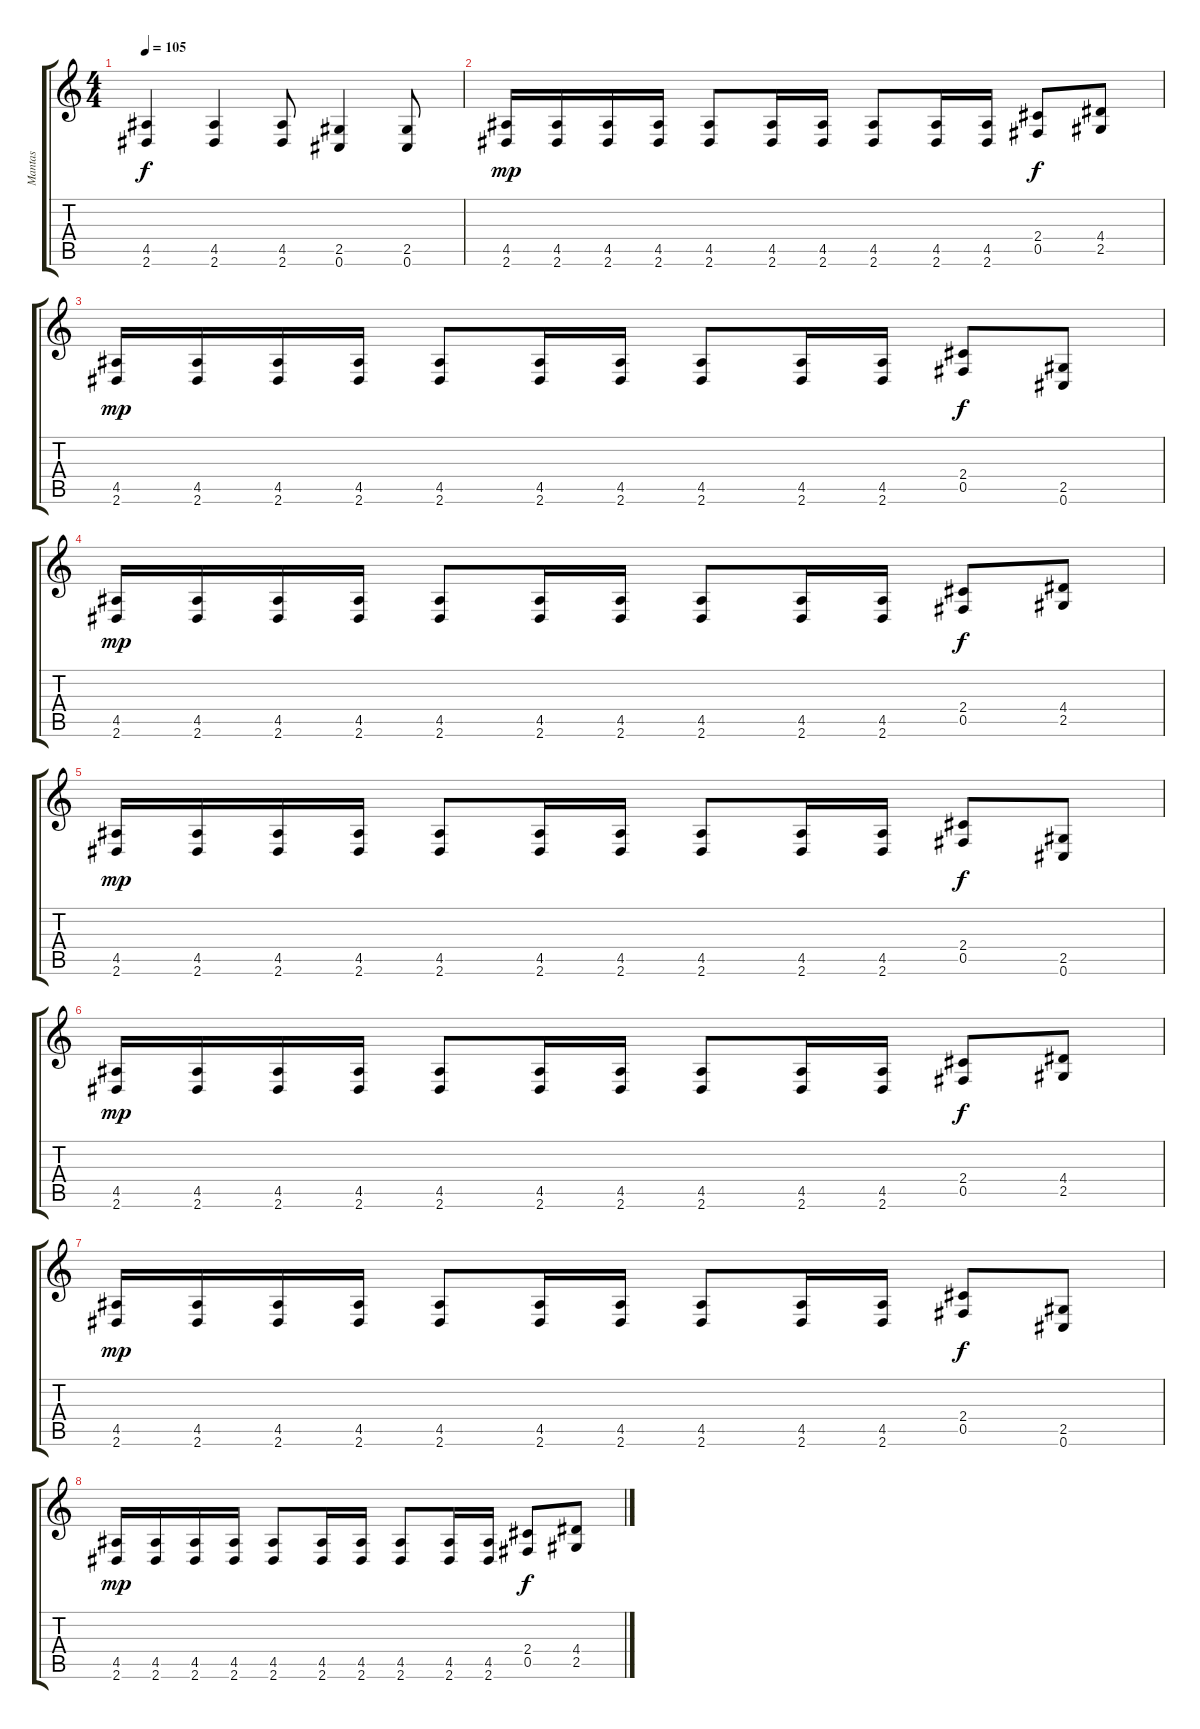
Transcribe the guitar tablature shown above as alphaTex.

\track ("Mantas" "Mantas") {instrument overdrivenguitar}
\staff {score tabs}
\tuning (Db4 Ab3 E3 B2 Gb2 Db2) {hide}
\ts (4 4)
\tempo 105
\clef g2
\ks c
(4.5 2.6).4{dy f} (4.5 2.6).4 (4.5 2.6).8 (2.5 0.6).4 (2.5 0.6).8 |
(4.5 2.6).16{dy mp} (4.5 2.6).16 (4.5 2.6).16 (4.5 2.6).16 (4.5 2.6).8 (4.5 2.6).16 (4.5 2.6).16 (4.5 2.6).8 (4.5 2.6).16 (4.5 2.6).16 (2.4 0.5).8{dy f} (4.4 2.5).8 |
(4.5 2.6).16{dy mp} (4.5 2.6).16 (4.5 2.6).16 (4.5 2.6).16 (4.5 2.6).8 (4.5 2.6).16 (4.5 2.6).16 (4.5 2.6).8 (4.5 2.6).16 (4.5 2.6).16 (2.4 0.5).8{dy f} (2.5 0.6).8 |
(4.5 2.6).16{dy mp} (4.5 2.6).16 (4.5 2.6).16 (4.5 2.6).16 (4.5 2.6).8 (4.5 2.6).16 (4.5 2.6).16 (4.5 2.6).8 (4.5 2.6).16 (4.5 2.6).16 (2.4 0.5).8{dy f} (4.4 2.5).8 |
(4.5 2.6).16{dy mp} (4.5 2.6).16 (4.5 2.6).16 (4.5 2.6).16 (4.5 2.6).8 (4.5 2.6).16 (4.5 2.6).16 (4.5 2.6).8 (4.5 2.6).16 (4.5 2.6).16 (2.4 0.5).8{dy f} (2.5 0.6).8 |
(4.5 2.6).16{dy mp} (4.5 2.6).16 (4.5 2.6).16 (4.5 2.6).16 (4.5 2.6).8 (4.5 2.6).16 (4.5 2.6).16 (4.5 2.6).8 (4.5 2.6).16 (4.5 2.6).16 (2.4 0.5).8{dy f} (4.4 2.5).8 |
(4.5 2.6).16{dy mp} (4.5 2.6).16 (4.5 2.6).16 (4.5 2.6).16 (4.5 2.6).8 (4.5 2.6).16 (4.5 2.6).16 (4.5 2.6).8 (4.5 2.6).16 (4.5 2.6).16 (2.4 0.5).8{dy f} (2.5 0.6).8 |
(4.5 2.6).16{dy mp} (4.5 2.6).16 (4.5 2.6).16 (4.5 2.6).16 (4.5 2.6).8 (4.5 2.6).16 (4.5 2.6).16 (4.5 2.6).8 (4.5 2.6).16 (4.5 2.6).16 (2.4 0.5).8{dy f} (4.4 2.5).8
